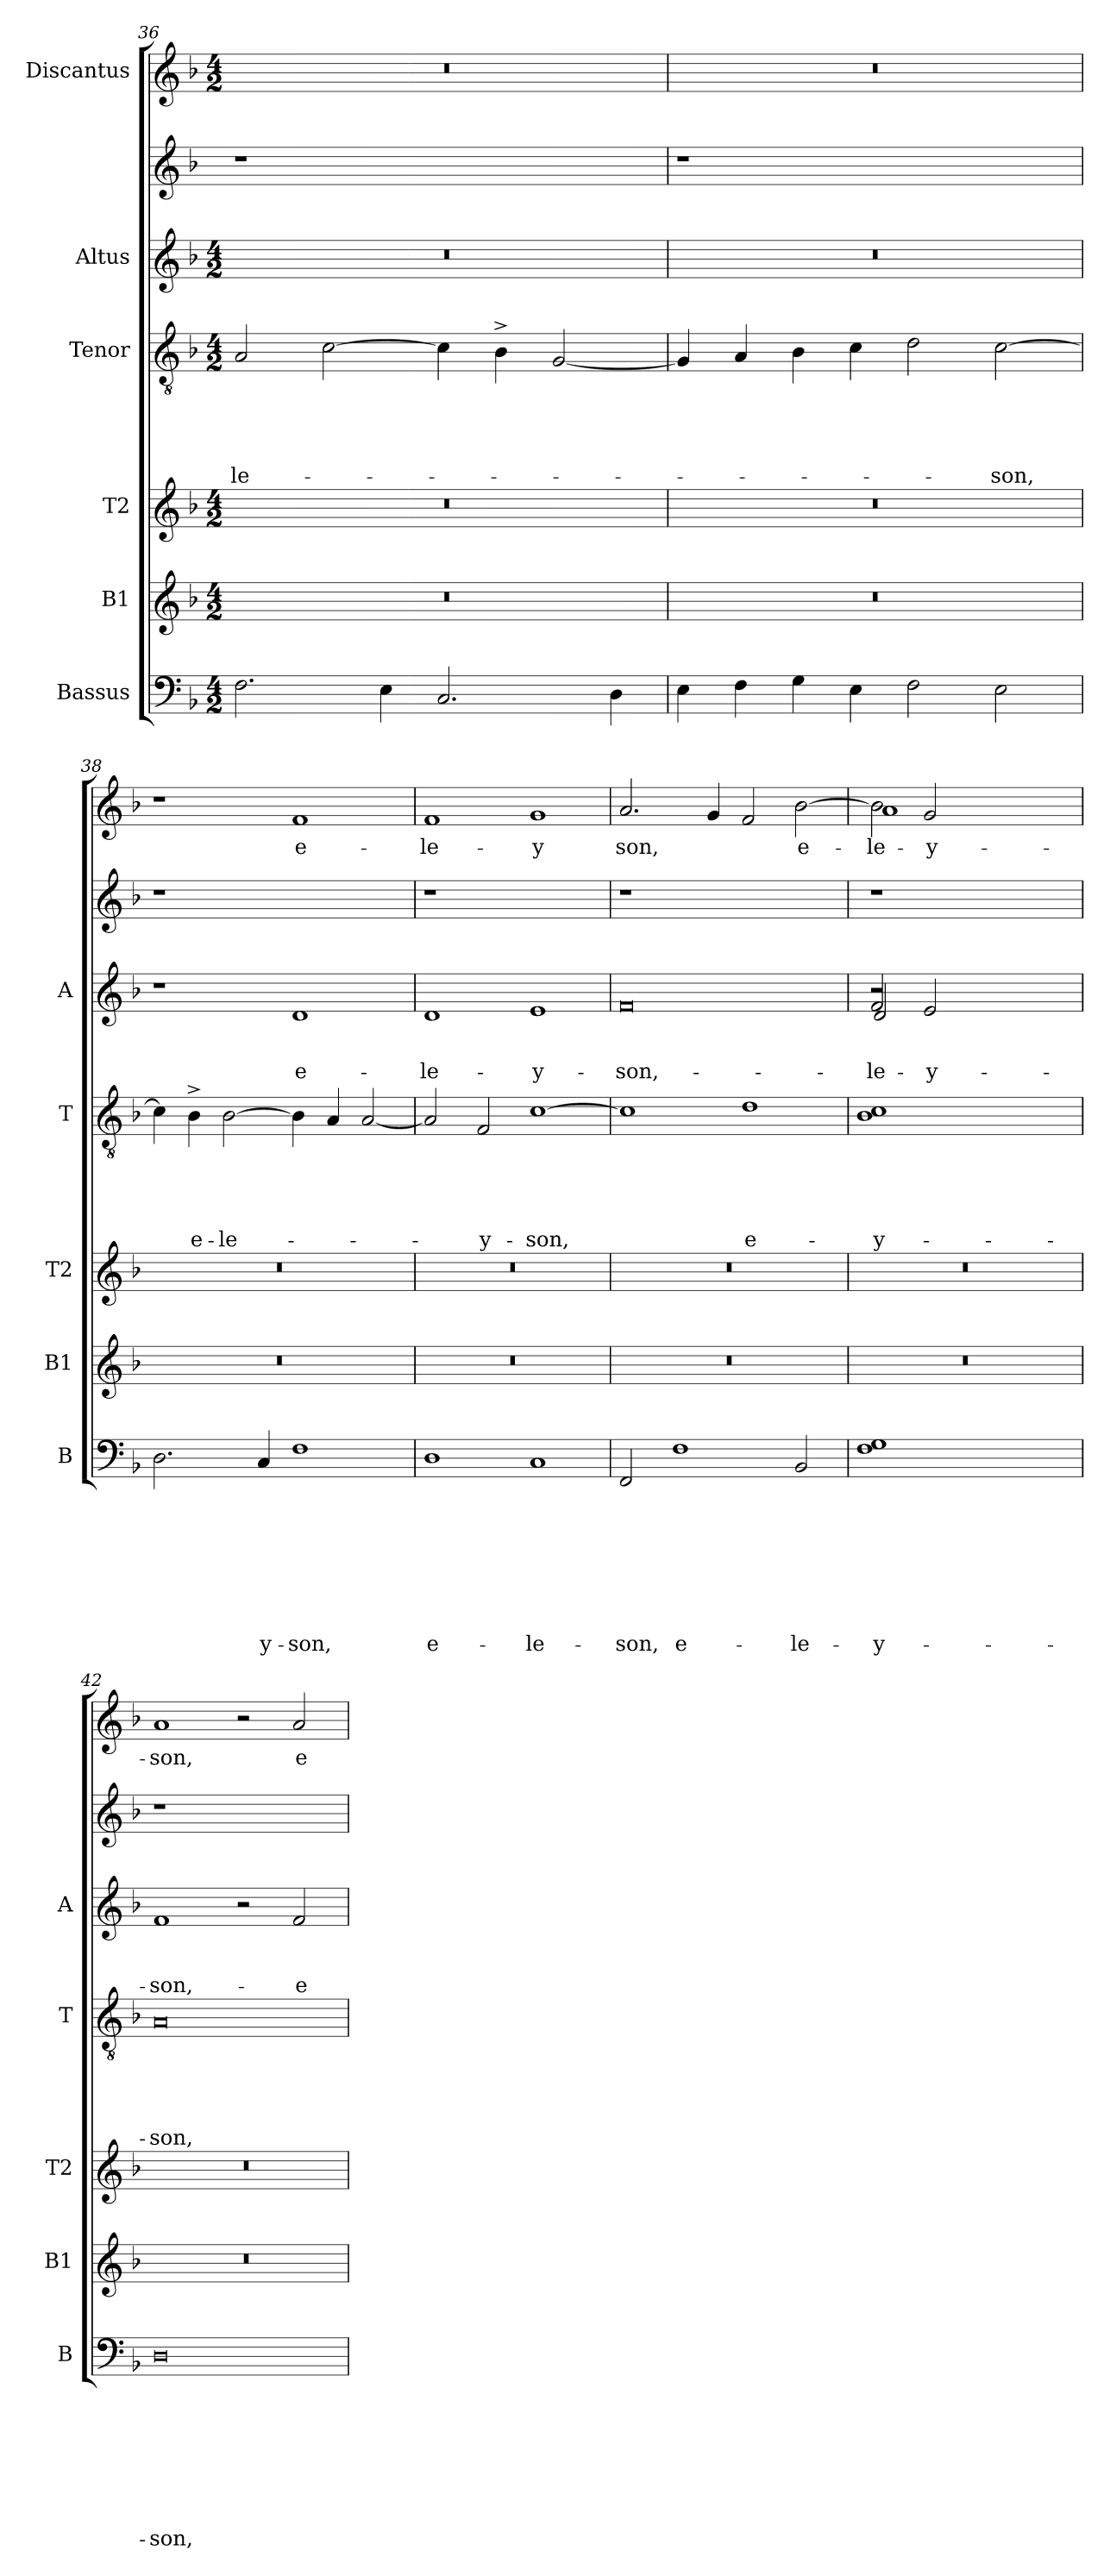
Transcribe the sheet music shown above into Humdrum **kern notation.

**kern	**text	**text	**text	**text	**text	**text	**text	**text	**kern	**kern	**kern	**text	**text	**text	**text	**text	**kern	**text	**text	**text	**kern	**kern	**text
*part7	*part7	*part7	*part7	*part7	*part7	*part7	*part7	*part7	*part6	*part5	*part4	*part4	*part4	*part4	*part4	*part4	*part3	*part3	*part3	*part3	*part2	*part1	*part1
*staff7	*staff7	*staff7	*staff7	*staff7	*staff7	*staff7	*staff7	*staff7	*staff6	*staff5	*staff4	*staff4	*staff4	*staff4	*staff4	*staff4	*staff3	*staff3	*staff3	*staff3	*staff2	*staff1	*staff1
*I"Bassus	*	*	*	*	*	*	*	*	*I"B1	*I"T2	*I"Tenor	*	*	*	*	*	*I"Altus	*	*	*	*	*I"Discantus	*
*I'B	*	*	*	*	*	*	*	*	*I'B1	*I'T2	*I'T	*	*	*	*	*	*I'A	*	*	*	*	*	*
*clefF4	*	*	*	*	*	*	*	*	*clefG2	*clefG2	*clefGv2	*	*	*	*	*	*clefG2	*	*	*	*clefG2	*clefG2	*
*k[b-]	*	*	*	*	*	*	*	*	*k[b-]	*k[b-]	*k[b-]	*	*	*	*	*	*k[b-]	*	*	*	*k[b-]	*k[b-]	*
*F:	*	*	*	*	*	*	*	*	*F:	*F:	*F:	*	*	*	*	*	*F:	*	*	*	*F:	*F:	*
*M4/2	*	*	*	*	*	*	*	*	*M4/2	*M4/2	*M4/2	*	*	*	*	*	*M4/2	*	*	*	*	*M4/2	*
=36	=36	=36	=36	=36	=36	=36	=36	=36	=36	=36	=36	=36	=36	=36	=36	=36	=36	=36	=36	=36	=36	=36	=36
!	!	!	!	!	!	!	!	!	!	!	!	!	!	!	!	!LO:LY:b	!LO:N:vis=1	!	!	!	!	!LO:N:vis=1	!
2.F\	.	.	.	.	.	.	.	.	0r	0r	2A/	.	.	.	.	-le-	0r	.	.	.	1r	0r	.
.	.	.	.	.	.	.	.	.	.	.	[>2c\	.	.	.	.	.	.	.	.	.	.	.	.
4E\	.	.	.	.	.	.	.	.	.	.	.	.	.	.	.	.	.	.	.	.	.	.	.
2.C/	.	.	.	.	.	.	.	.	.	.	4c\]	.	.	.	.	.	.	.	.	.	1ryy	.	.
.	.	.	.	.	.	.	.	.	.	.	4B-^>\	.	.	.	.	.	.	.	.	.	.	.	.
.	.	.	.	.	.	.	.	.	.	.	[<2G/	.	.	.	.	.	.	.	.	.	.	.	.
4D\	.	.	.	.	.	.	.	.	.	.	.	.	.	.	.	.	.	.	.	.	.	.	.
=37	=37	=37	=37	=37	=37	=37	=37	=37	=37	=37	=37	=37	=37	=37	=37	=37	=37	=37	=37	=37	=37	=37	=37
!	!	!	!	!	!	!	!	!	!	!	!	!	!	!	!	!	!LO:N:vis=1	!	!	!	!	!LO:N:vis=1	!
4E\	.	.	.	.	.	.	.	.	0r	0r	4G/]	.	.	.	.	.	0r	.	.	.	1r	0r	.
4F\	.	.	.	.	.	.	.	.	.	.	4A/	.	.	.	.	.	.	.	.	.	.	.	.
4G\	.	.	.	.	.	.	.	.	.	.	4B-\	.	.	.	.	.	.	.	.	.	.	.	.
4E\	.	.	.	.	.	.	.	.	.	.	4c\	.	.	.	.	.	.	.	.	.	.	.	.
2F\	.	.	.	.	.	.	.	.	.	.	2d\	.	.	.	.	.	.	.	.	.	1ryy	.	.
!	!	!	!	!	!	!	!	!	!	!	!	!	!	!	!	!LO:LY:b	!	!	!	!	!	!	!
2E\	.	.	.	.	.	.	.	.	.	.	[>2c\	.	.	.	.	-son,	.	.	.	.	.	.	.
=38	=38	=38	=38	=38	=38	=38	=38	=38	=38	=38	=38	=38	=38	=38	=38	=38	=38	=38	=38	=38	=38	=38	=38
2.D\	.	.	.	.	.	.	.	.	0r	0r	4c\]	.	.	.	.	.	1r	.	.	.	1r	1r	.
!	!	!	!	!	!	!	!	!	!	!	!	!	!	!	!	!LO:LY:b	!	!	!	!	!	!	!
.	.	.	.	.	.	.	.	.	.	.	4B-^>\	.	.	.	.	e-	.	.	.	.	.	.	.
!	!	!	!	!	!	!	!	!	!	!	!	!	!	!	!	!LO:LY:b:rj	!	!	!	!	!	!	!
.	.	.	.	.	.	.	.	.	.	.	[>2B-\	.	.	.	.	-le-	.	.	.	.	.	.	.
!	!	!	!	!	!	!	!	!LO:LY:b	!	!	!	!	!	!	!	!	!	!	!	!	!	!	!
4C/	.	.	.	.	.	.	.	-y-	.	.	.	.	.	.	.	.	.	.	.	.	.	.	.
!	!	!	!	!	!	!	!	!LO:LY:b:rj	!	!	!	!	!	!	!	!	!	!	!	!LO:LY:b:rj	!	!	!LO:LY:b:rj
1F	.	.	.	.	.	.	.	-son,	.	.	4B-\]	.	.	.	.	.	1d	.	.	e-	1ryy	1f	e-
.	.	.	.	.	.	.	.	.	.	.	4A/	.	.	.	.	.	.	.	.	.	.	.	.
.	.	.	.	.	.	.	.	.	.	.	[<2A/	.	.	.	.	.	.	.	.	.	.	.	.
=39	=39	=39	=39	=39	=39	=39	=39	=39	=39	=39	=39	=39	=39	=39	=39	=39	=39	=39	=39	=39	=39	=39	=39
!	!	!	!	!	!	!	!	!LO:LY:b:rj	!	!	!	!	!	!	!	!	!	!	!	!LO:LY:b	!	!	!LO:LY:b
1D	.	.	.	.	.	.	.	e-	0r	0r	2A/]	.	.	.	.	.	1d	.	.	-le-	1r	1f	-le-
!	!	!	!	!	!	!	!	!	!	!	!	!	!	!	!	!LO:LY:b	!	!	!	!	!	!	!
.	.	.	.	.	.	.	.	.	.	.	2F/	.	.	.	.	-y-	.	.	.	.	.	.	.
!	!	!	!	!	!	!	!	!LO:LY:b	!	!	!	!	!	!	!	!LO:LY:b:rj	!	!	!	!LO:LY:b:rj	!	!	!LO:LY:b:rj
1C	.	.	.	.	.	.	.	-le-	.	.	[>1c	.	.	.	.	-son,	1e	.	.	-y-	1ryy	1g	-y
=40	=40	=40	=40	=40	=40	=40	=40	=40	=40	=40	=40	=40	=40	=40	=40	=40	=40	=40	=40	=40	=40	=40	=40
!	!	!	!	!	!	!	!	!LO:LY:b	!	!	!	!	!	!	!	!	!	!	!	!LO:LY:b	!	!	!LO:LY:b
2FF/	.	.	.	.	.	.	.	-son,	0r	0r	1c]	.	.	.	.	.	0f	.	.	-son,-	1r	2.a/	son,
!	!	!	!	!	!	!	!	!LO:LY:b:rj	!	!	!	!	!	!	!	!	!	!	!	!	!	!	!
1F	.	.	.	.	.	.	.	e-	.	.	.	.	.	.	.	.	.	.	.	.	.	.	.
.	.	.	.	.	.	.	.	.	.	.	.	.	.	.	.	.	.	.	.	.	.	4g/	.
!	!	!	!	!	!	!	!	!	!	!	!	!	!	!	!	!LO:LY:b:rj	!	!	!	!	!	!	!
.	.	.	.	.	.	.	.	.	.	.	1d	.	.	.	.	e-	.	.	.	.	1ryy	2f/	.
!	!	!	!	!	!	!	!	!LO:LY:b	!	!	!	!	!	!	!	!	!	!	!	!	!	!	!LO:LY:b
2BB-/	.	.	.	.	.	.	.	-le-	.	.	.	.	.	.	.	.	.	.	.	.	.	[>2b-\	e-
=41	=41	=41	=41	=41	=41	=41	=41	=41	=41	=41	=41	=41	=41	=41	=41	=41	=41	=41	=41	=41	=41	=41	=41
!	!	!	!	!	!	!	!	!LO:LY:b:rj	!	!	!	!	!	!	!	!LO:LY:b	!	!	!	!LO:LY:b:rj	!	!	!
*	*	*	*	*	*	*	*	*	*	*	*	*	*	*	*	*	*^	*	*	*	*	*	*
!	!	!	!	!	!	!	!	!	!	!	!	!	!	!	!	!	!	!	!	!	!LO:LY:b	!	!	!LO:LY:b
*	*	*	*	*	*	*	*	*	*	*	*	*	*	*	*	*	*	*^	*	*	*	*	*^	*
1F 1G	.	.	.	.	.	.	.	-y-	0r	0r	1B- 1c	.	.	.	.	-y-	2f/	2d/	2r	.	.	-le-	1r	2b-\]	1a	-le-
!	!	!	!	!	!	!	!	!	!	!	!	!	!	!	!	!	!	!	!	!	!	!LO:LY:b:rj	!	!	!	!LO:LY:b
.	.	.	.	.	.	.	.	.	.	.	.	.	.	.	.	.	2e/	1ryy	1ryy	.	.	-y-	.	2g/	.	-y-
1ryy	.	.	.	.	.	.	.	.	.	.	1ryy	.	.	.	.	.	1ryy	.	.	.	.	.	1ryy	1ryy	1ryy	.
.	.	.	.	.	.	.	.	.	.	.	.	.	.	.	.	.	.	2ryy	2ryy	.	.	.	.	.	.	.
*	*	*	*	*	*	*	*	*	*	*	*	*	*	*	*	*	*	*	*	*	*	*	*	*v	*v	*
=42	=42	=42	=42	=42	=42	=42	=42	=42	=42	=42	=42	=42	=42	=42	=42	=42	=42	=42	=42	=42	=42	=42	=42	=42	=42
!	!	!	!	!	!	!	!	!LO:LY:b	!	!	!	!	!	!	!	!LO:LY:b	!	!	!	!	!	!LO:LY:b	!	!	!LO:LY:b
*	*	*	*	*	*	*	*	*	*	*	*	*	*	*	*	*	*v	*v	*v	*	*	*	*	*	*
0D	.	.	.	.	.	.	.	-son,	0r	0r	0A	.	.	.	.	-son,	1f	.	.	-son­,-	1r	1a	-son,
.	.	.	.	.	.	.	.	.	.	.	.	.	.	.	.	.	2r	.	.	.	1ryy	2r	.
!	!	!	!	!	!	!	!	!	!	!	!	!	!	!	!	!	!	!	!	!LO:LY:b:rj	!	!	!LO:LY:b
.	.	.	.	.	.	.	.	.	.	.	.	.	.	.	.	.	2f/	.	.	-e-	.	2a/	e-
=	=	=	=	=	=	=	=	=	=	=	=	=	=	=	=	=	=	=	=	=	=	=	=
*-	*-	*-	*-	*-	*-	*-	*-	*-	*-	*-	*-	*-	*-	*-	*-	*-	*-	*-	*-	*-	*-	*-	*-
